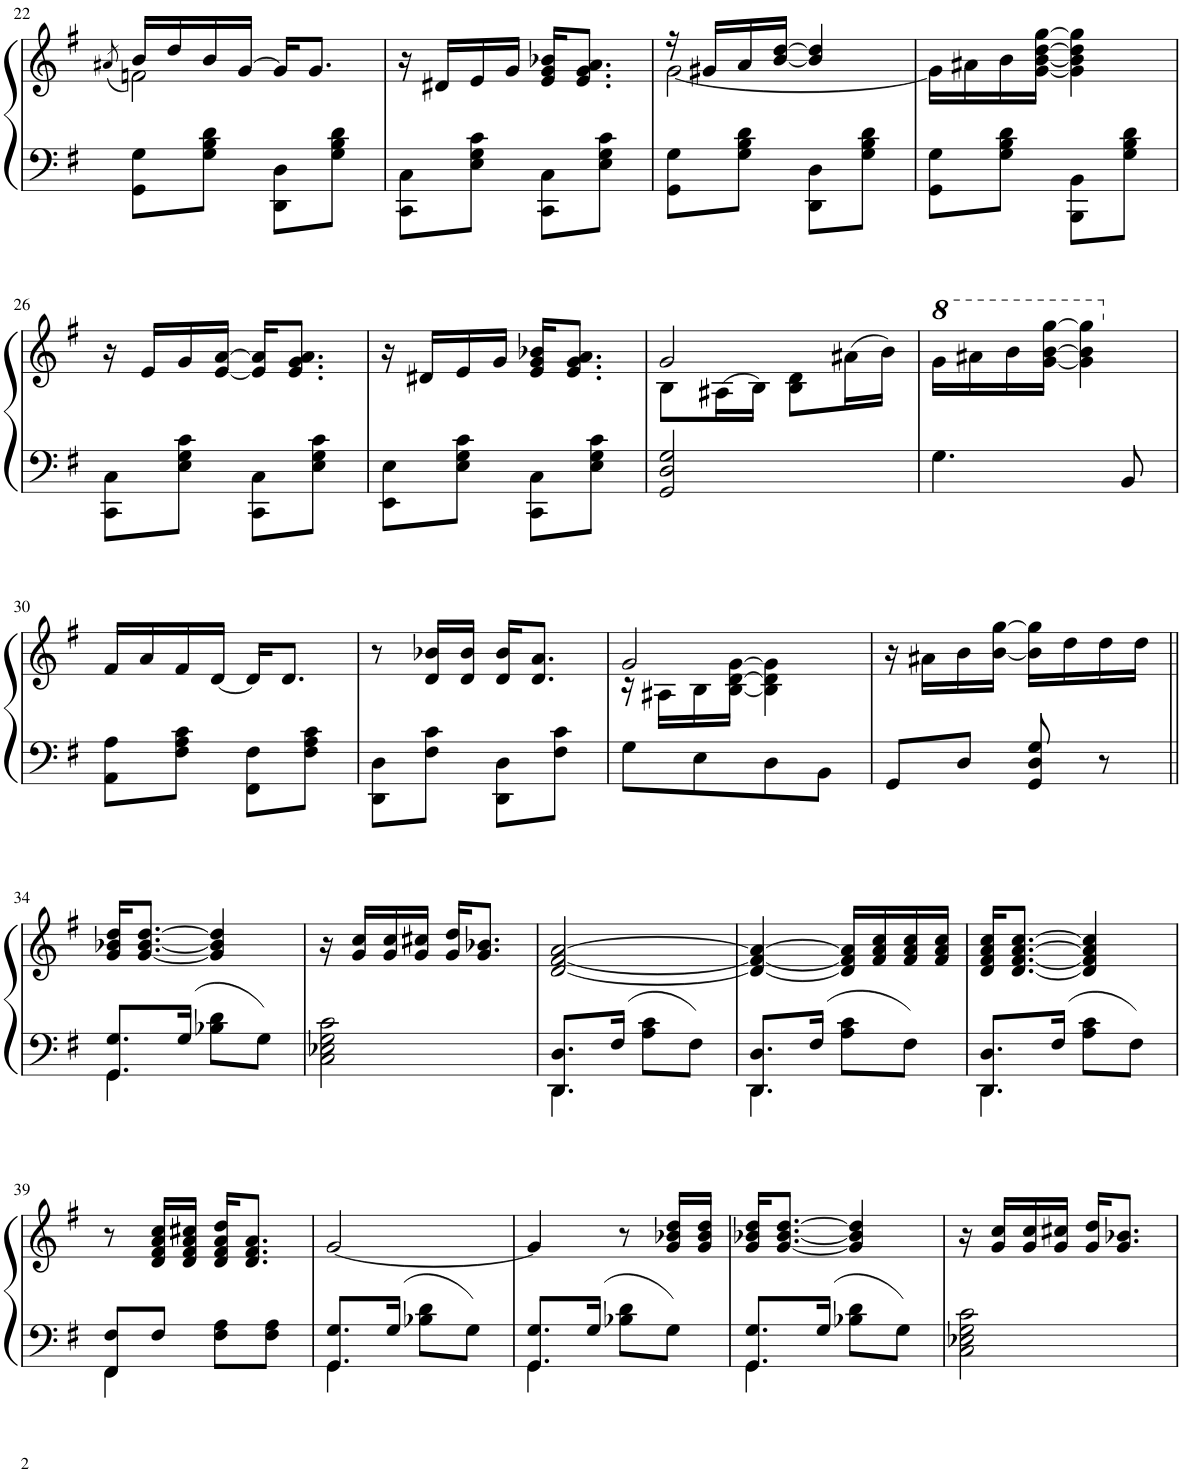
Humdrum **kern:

**kern	**kern
*part1	*part1
*staff2	*staff1
*I"Piano	*
*I'Pno.	*
!!LO:PB:g=z
*clefF4	*clefG2
*k[f#]	*k[f#]
*M2/4	*M2/4
=22	=22
.	(8qa#X/
*	*^
8GG\ 8G\L	16b/LL	2fn\)
.	16dd/	.
8G\ 8B\ 8d\J	16b/	.
.	[16g/JJ	.
8DD\ 8D\L	16g/KL]	.
.	8.g/J	.
8G\ 8B\ 8d\J	.	.
*	*v	*v
=23	=23
8CC\ 8C\L	16r
.	16d#X/LL
8E\ 8G\ 8c\J	16e/
.	16g/JJ
8CC\ 8C\L	16e/ 16g/ 16b-X/KL
.	8.e/ 8.g/ 8.a/J
8E\ 8G\ 8c\J	.
=24	=24
*	*^
8GG\ 8G\L	16r	[2g\
.	16g#X/LL	.
8G\ 8B\ 8d\J	16a/	.
.	[<16b/ [16dd/JJ	.
8DD\ 8D\L	4b/] 4dd/]	.
8G\ 8B\ 8d\J	.	.
*	*v	*v
=25	=25
8GG\ 8G\L	16g\LL]
.	16a#X\
8G\ 8B\ 8d\J	16b\
.	[<16g\ [<16b\ [>16dd\ [16gg\JJ
8BBB\ 8BB\L	4g\] 4b\] 4dd\] 4gg\]
8G\ 8B\ 8d\J	.
!!LO:LB:g=z
=26	=26
8CC\ 8C\L	16r
.	16e/LL
8E\ 8G\ 8c\J	16g/
.	[16e/ [16a/JJ
8CC\ 8C\L	16e/] 16a/]KL
.	8.e/ 8.g/ 8.a/J
8E\ 8G\ 8c\J	.
=27	=27
8EE\ 8E\L	16r
.	16d#X/LL
8E\ 8G\ 8c\J	16e/
.	16g/JJ
8CC\ 8C\L	16e/ 16g/ 16b-X/KL
.	8.e/ 8.g/ 8.a/J
8E\ 8G\ 8c\J	.
=28	=28
*	*^
2GG/ 2D/ 2G/	2g/	8B\L
.	.	(>16A#X\L
.	.	16B\JJ)
.	.	8B\ 8d\L
.	.	(>16a#X\L
.	.	16b\JJ)
*	*v	*v
=29	=29
*	*8va
4.G\	16gg\LL
.	16aa#X\
.	16bb\
.	[16gg\ [16bb\ [16ggg\JJ
.	4gg\] 4bb\] 4ggg\]
8BB/	.
!!LO:LB:g=z
=30	=30
*	*X8va
8AA\ 8A\L	16f#/LL
.	16a/
8F#\ 8A\ 8c\J	16f#/
.	[<16d/JJ
8FF#\ 8F#\L	16d/KL]
.	8.d/J
8F#\ 8A\ 8c\J	.
=31	=31
8DD\ 8D\L	8r
8F#\ 8c\J	16d/ 16b-X/LL
.	16d/ 16b-/JJ
8DD\ 8D\L	16d/ 16b-/KL
.	8.d/ 8.a/J
8F#\ 8c\J	.
=32	=32
*	*^
8G\L	2g/	16r
.	.	16A#X\LL
8E\	.	16B\
.	.	[16B\ [>16d\ [>16g\JJ
8D\	.	4B\] 4d\] 4g\]
8BB\J	.	.
*	*v	*v
=33	=33
8GG/L	16r
.	16a#X\LL
8D/J	16b\
.	[<16b\ [>16gg\JJ
8GG/ 8D/ 8G/	16b\] 16gg\]LL
.	16dd\
8r	16dd\
.	16dd\JJ
!!LO:LB:g=z
=34||	=34||
*^	*
8.GG/ 8.G/L	4.GG\	16g/ 16b-X/ 16dd/KL
.	.	[8.g/ [<8.b-/ [8.dd/J
16G/Jk	.	.
8B-X\ 8d\L	.	4g/] 4b-/] 4dd/]
8G\J	8ryy	.
*v	*v	*
=35	=35
2C\ 2E-X\ 2G\ 2c\	16r
.	16g/ 16cc/LL
.	16g/ 16cc/
.	16g/ 16cc#X/JJ
.	16g/ 16dd/KL
.	8.g/ 8.b-X/J
=36	=36
*^	*
8.DD/ 8.D/L	4.DD\	[2d/ [2f#/ [2a/
16F#/Jk	.	.
8A\ 8c\L	.	.
8F#\J	8ryy	.
=37	=37	=37
8.DD/ 8.D/L	4.DD\	4d/_ 4f#/_ 4a/_
16F#/Jk	.	.
8A\ 8c\L	.	16d/] 16f#/] 16a/]LL
.	.	16f#/ 16a/ 16cc/
8F#\J	8ryy	16f#/ 16a/ 16cc/
.	.	16f#/ 16a/ 16cc/JJ
=38	=38	=38
8.DD/ 8.D/L	4.DD\	16d/ 16f#/ 16a/ 16cc/KL
.	.	[8.d/ [8.f#/ [>8.a/ [8.cc/J
16F#/Jk	.	.
8A\ 8c\L	.	4d/] 4f#/] 4a/] 4cc/]
8F#\J	8ryy	.
!!LO:LB:g=z
=39	=39	=39
8FF#/ 8F#/L	4FF#\	8r
8F#/J	.	16d/ 16f#/ 16a/ 16cc/LL
.	.	16d/ 16f#/ 16a/ 16cc#X/JJ
8F#\ 8A\L	4ryy	16d/ 16f#/ 16a/ 16dd/KL
.	.	8.d/ 8.f#/ 8.a/J
8F#\ 8A\J	.	.
=40	=40	=40
8.GG/ 8.G/L	4.GG\	[2g/
16G/Jk	.	.
8B-X\ 8d\L	.	.
8G\J	8ryy	.
=41	=41	=41
8.GG/ 8.G/L	4.GG\	4g/]
16G/Jk	.	.
8B-X\ 8d\L	.	8r
8G\J	8ryy	16g/ 16b-X/ 16dd/LL
.	.	16g/ 16b-/ 16dd/JJ
=42	=42	=42
8.GG/ 8.G/L	4.GG\	16g/ 16b-X/ 16dd/KL
.	.	[8.g/ [<8.b-/ [8.dd/J
16G/Jk	.	.
8B-X\ 8d\L	.	4g/] 4b-/] 4dd/]
8G\J	8ryy	.
*v	*v	*
=43	=43
2C\ 2E-X\ 2G\ 2c\	16r
.	16g/ 16cc/LL
.	16g/ 16cc/
.	16g/ 16cc#X/JJ
.	16g/ 16dd/KL
.	8.g/ 8.b-X/J
=	=
*-	*-
